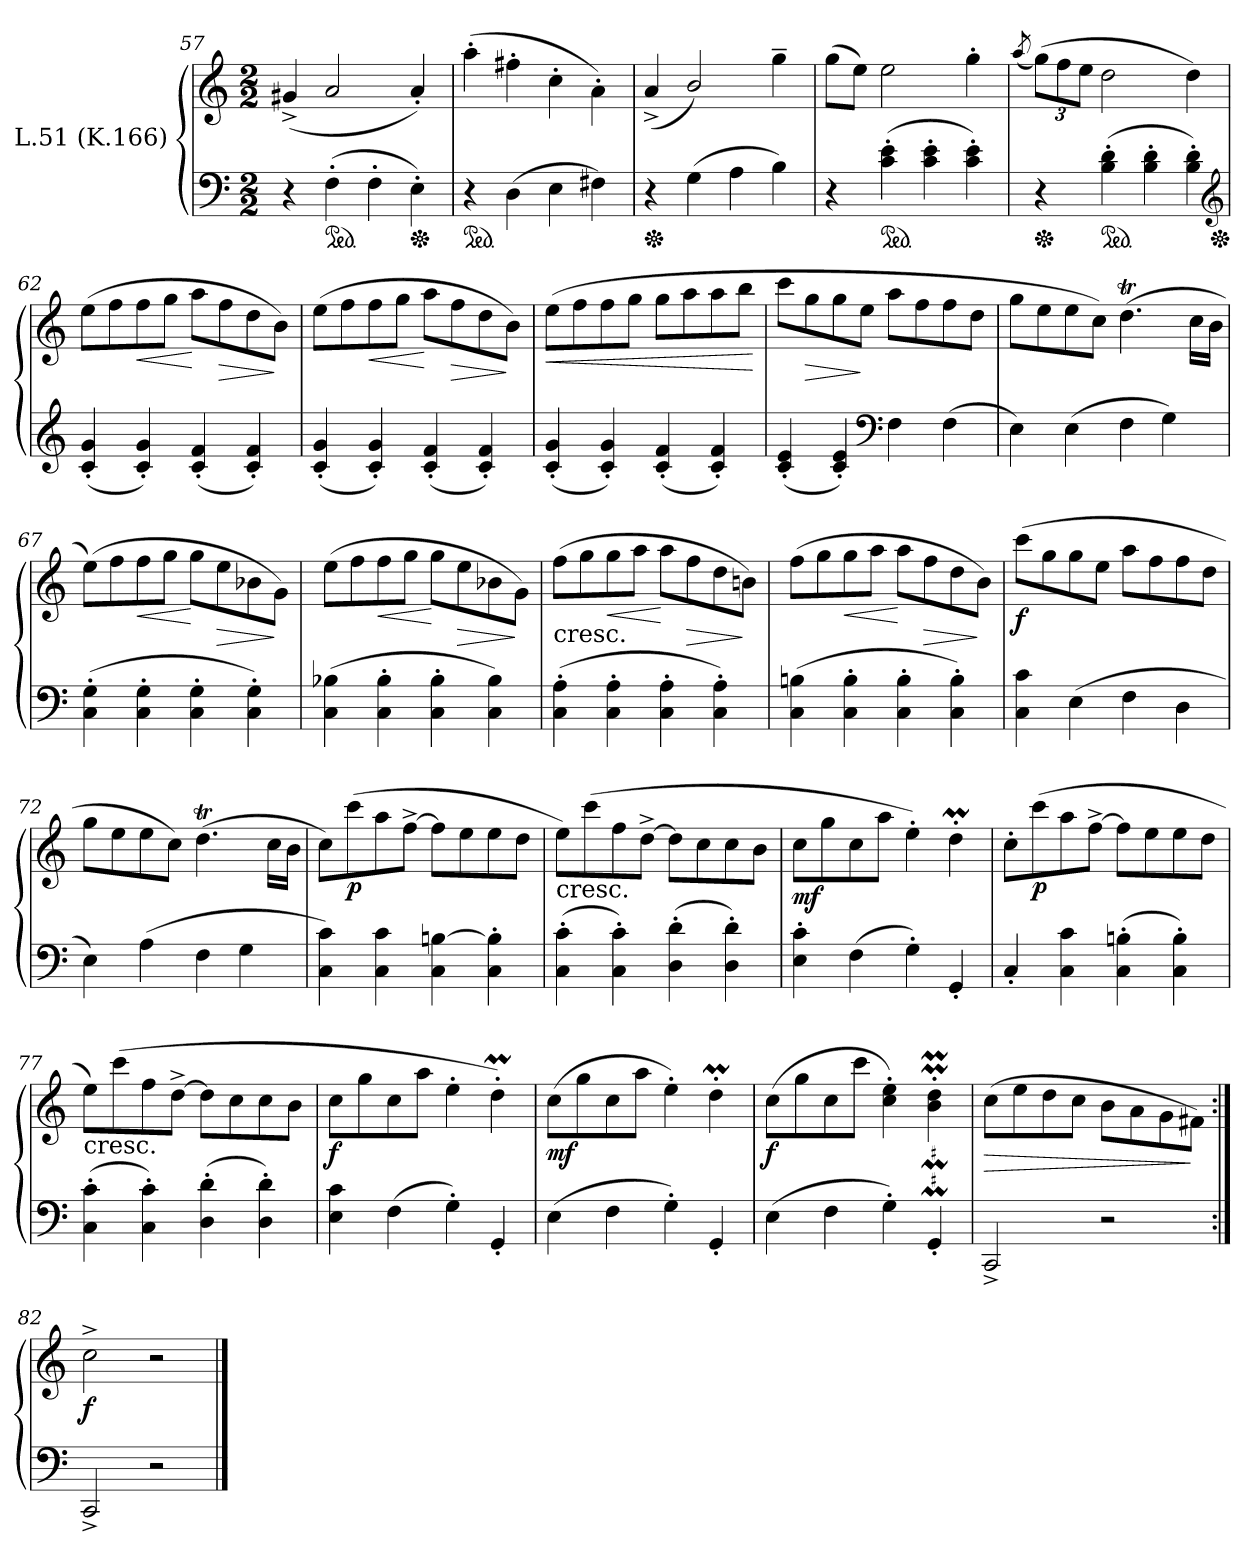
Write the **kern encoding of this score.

**kern	**kern	**dynam
*part1	*part1	*part1
*staff2	*staff1	*staff1/2
*I"L.51 (K.166)	*	*
*clefF4	*clefG2	*
*k[]	*k[]	*
*M2/2	*M2/2	*
=57	=57	=57
4r	(4g#X^	.
*ped	*	*
(4F'	2a	.
4F'	.	.
*Xped	*	*
4E')	4a')	.
=58	=58	=58
*ped	*	*
4r	(4aa'	.
(4D	4ff#X'	.
4E	4cc'	.
4F#X)	4a'\)	.
!!LO:LB:g=z
=59	=59	=59
*Xped	*	*
4r	(4a^	.
(4G	2b/)	.
4A	.	.
4B)	4gg~	.
=60	=60	=60
4r	(8ggL	.
.	8eeJ)	.
*ped	*	*
(4c' 4e'	2ee	.
4c' 4e'	.	.
4c' 4e')	4gg'	.
=61	=61	=61
.	(8qaa	.
*Xped	*	*
4r	(12ggL)	.
.	12ff	.
.	12eeJ	.
*ped	*	*
(4B' 4d'	2dd	.
4B' 4d'	.	.
4B' 4d')	4dd)	.
*clefG2	*	*
*Xped	*	*
=62	=62	=62
(4c' 4g'	(8eeL	.
.	8ff	.
!	!	!LO:HP:b
4c' 4g')	8ff	<
.	8ggJ	.
(4c' 4f'	8aaL	[
!	!	!LO:HP:b
.	8ff	>
4c' 4f')	8dd	.
.	8bJ)	]
=63	=63	=63
(4c' 4g'	(8eeL	.
.	8ff	.
!	!	!LO:HP:b
4c' 4g')	8ff	<
.	8ggJ	.
(4c' 4f'	8aaL	[
!	!	!LO:HP:b
.	8ff	>
4c' 4f')	8dd	.
.	8bJ)	]
!!LO:LB:g=z
=64	=64	=64
!	!	!LO:HP:b
(4c' 4g'	(8eeL	<
.	8ff	.
4c' 4g')	8ff	.
.	8ggJ	.
(4c' 4f'	8ggL	.
.	8aa	.
4c' 4f')	8aa	.
.	8bbJ	.
.	.	[
=65	=65	=65
(4c' 4e'	8cccL	.
!	!	!LO:HP:b
.	8gg	>
4c' 4e')	8gg	.
.	8eeJ	]
*clefF4	*	*
4F	8aaL	.
.	8ff	.
(4F	8ff	.
.	8ddJ	.
=66	=66	=66
4E)	8ggL	.
.	8ee	.
(4E	8ee	.
.	8ccJ)	.
4F	(4.ddT	.
4G)	.	.
.	16ccLL	.
.	16bJJ	.
=67	=67	=67
(4C' 4G'	(8eeL)	.
.	8ff	.
!	!	!LO:HP:b
4C' 4G'	8ff	<
.	8ggJ	.
4C' 4G'	8ggL	[
!	!	!LO:HP:b
.	8ee	>
4C' 4G')	8b-X	.
.	8gJ)	]
!!LO:LB:g=z
=68	=68	=68
(4C 4B-X	(8eeL	.
.	8ff	.
!	!	!LO:HP:b
4C' 4B-'	8ff	<
.	8ggJ	.
4C' 4B-'	8ggL	[
!	!	!LO:HP:b
.	8ee	>
4C 4B-)	8b-X	.
.	8gJ)	]
=69	=69	=69
!	!LO:TX:b:t=cresc.	!
(4C' 4A'	(8ffL	.
.	8gg	.
!	!	!LO:HP:b
4C' 4A'	8gg	<
.	8aaJ	.
4C' 4A'	8aaL	[
!	!	!LO:HP:b
.	8ff	>
4C' 4A')	8dd	.
.	8bnJ)	]
=70	=70	=70
(4C 4Bn	(8ffL	.
.	8gg	.
!	!	!LO:HP:b
4C' 4B'	8gg	<
.	8aaJ	.
4C' 4B'	8aaL	[
!	!	!LO:HP:b
.	8ff	>
4C' 4B')	8dd	.
.	8bJ)	]
=71	=71	=71
!	!	!LO:DY:b
4C 4c	(8cccL	f
.	8gg	.
(4E	8gg	.
.	8eeJ	.
4F	8aaL	.
.	8ff	.
4D	8ff	.
.	8ddJ	.
=72	=72	=72
4E)	8ggL	.
.	8ee	.
(4A	8ee	.
.	8ccJ)	.
4F	(4.ddT	.
4G	.	.
.	16ccLL	.
.	16bJJ	.
!!LO:LB:g=z
=73	=73	=73
4C 4c)	8ccL)	.
!	!	!LO:DY:b
.	(8ccc	p
4C 4c	8aa	.
.	[8ff^J	.
4C [4Bn	8ffL]	.
.	8ee	.
4C' 4B]'	8ee	.
.	8ddJ	.
=74	=74	=74
!	!LO:TX:b:t=cresc.	!
(4C' 4c'	8eeL)	.
.	(8ccc	.
4C' 4c')	8ff	.
.	[8dd^J	.
(4D' 4d'	8ddL]	.
.	8cc	.
4D' 4d')	8cc	.
.	8bJ	.
=75	=75	=75
!	!	!LO:DY:b
4E' 4c'	8ccL	mf
.	8gg	.
(4F	8cc	.
.	8aaJ	.
4G')	4ee')	.
4GG'	4ddM'	.
=76	=76	=76
4C'	8cc'L	.
!	!	!LO:DY:b
.	(8ccc	p
4C 4c	8aa	.
.	[8ff^J	.
(4C' 4Bn'	8ffL]	.
.	8ee	.
4C' 4B')	8ee	.
.	8ddJ	.
=77	=77	=77
!	!LO:TX:b:t=cresc.	!
(4C' 4c'	8eeL)	.
.	(8ccc	.
4C' 4c')	8ff	.
.	[8dd^J	.
(4D' 4d'	8ddL]	.
.	8cc	.
4D' 4d')	8cc	.
.	8bJ	.
!!LO:LB:g=z
=78	=78	=78
!	!	!LO:DY:b
4E 4c	8ccL	f
.	8gg	.
(4F	8cc	.
.	8aaJ	.
4G')	4ee'	.
4GG'	4ddM')	.
=79	=79	=79
!	!	!LO:DY:b
(4E	(8ccL	mf
.	8gg	.
4F	8cc	.
.	8aaJ	.
4G')	4ee')	.
4GG'	4ddM'	.
=80	=80	=80
!	!	!LO:DY:b
(4E	(8ccL	f
.	8gg	.
4F	8cc	.
.	8cccJ	.
4G')	4cc' 4ee')	.
4GG'	4bM' 4ddM'	.
=81	=81	=81
!	!	!LO:HP:b
2CC^	(8ccL	>
.	8ee	.
.	8dd	.
.	8ccJ	.
2r	8b\L	.
.	8a\	.
.	8g\	.
.	8f#X\J)	]
=82:|!	=82:|!	=82:|!
!	!	!LO:DY:b
2CC^	2cc^	f
2r	2r	.
==	==	==
*-	*-	*-
